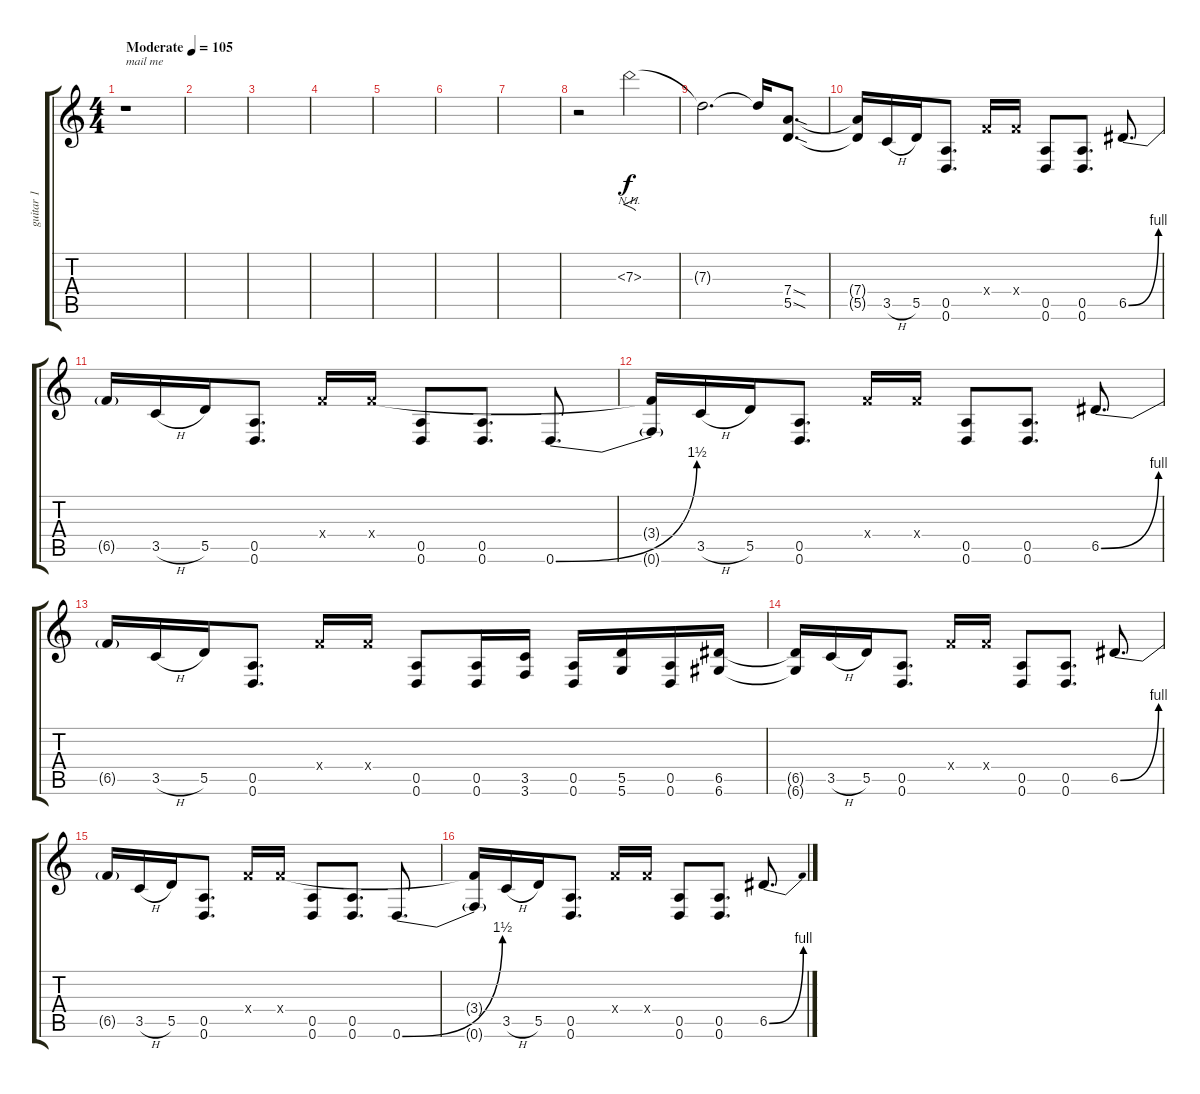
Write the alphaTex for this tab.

\track ("guitar 1" "guitar 1") {instrument distortionguitar}
\staff {score tabs}
\tuning (E4 B3 G3 D3 A2 D2) {hide}
\ts (4 4)
\tempo (105 "Moderate")
\clef g2
\ks c
r.1{txt "mail me" dy f instrument distortionguitar} |
|
|
|
|
|
|
r.2 7.3{nh}.2{f} |
7.3{t}.2{d} 7.3{t}.16 (7.4{sod} 5.5{sod}).8{d} |
(7.4{t} 5.5{t}).16 3.5{h}.16 5.5.16 (0.5 0.6).8{d} 3.4{x}.16 3.4{x}.16 (0.5 0.6).8 (0.5 0.6).8{d} 6.5{be (bend 0 0 60 4)}.8{d} |
6.5{t}.16 3.5{h}.16 5.5.16 (0.5 0.6).8{d} 3.4{x}.16 3.4{x}.16 (0.5 0.6).8 (0.5 0.6).8{d} 0.6{be (bend 0 0 60 6)}.8{d} |
(3.4{t} 0.6{t}).16 3.5{h}.16 5.5.16 (0.5 0.6).8{d} 3.4{x}.16 3.4{x}.16 (0.5 0.6).8 (0.5 0.6).8{d} 6.5{be (bend 0 0 60 4)}.8{d} |
6.5{t}.16 3.5{h}.16 5.5.16 (0.5 0.6).8{d} 3.4{x}.16 3.4{x}.16 (0.5 0.6).8 (0.5 0.6).16 (3.5 3.6).16 (0.5 0.6).16 (5.5 5.6).16 (0.5 0.6).16 (6.5 6.6).16 |
(6.5{t} 6.6{t}).16 3.5{h}.16 5.5.16 (0.5 0.6).8{d} 3.4{x}.16 3.4{x}.16 (0.5 0.6).8 (0.5 0.6).8{d} 6.5{be (bend 0 0 60 4)}.8{d} |
6.5{t}.16 3.5{h}.16 5.5.16 (0.5 0.6).8{d} 3.4{x}.16 3.4{x}.16 (0.5 0.6).8 (0.5 0.6).8{d} 0.6{be (bend 0 0 60 6)}.8{d} |
(3.4{t} 0.6{t}).16 3.5{h}.16 5.5.16 (0.5 0.6).8{d} 3.4{x}.16 3.4{x}.16 (0.5 0.6).8 (0.5 0.6).8{d} 6.5{be (bend 0 0 60 4)}.8{d}
